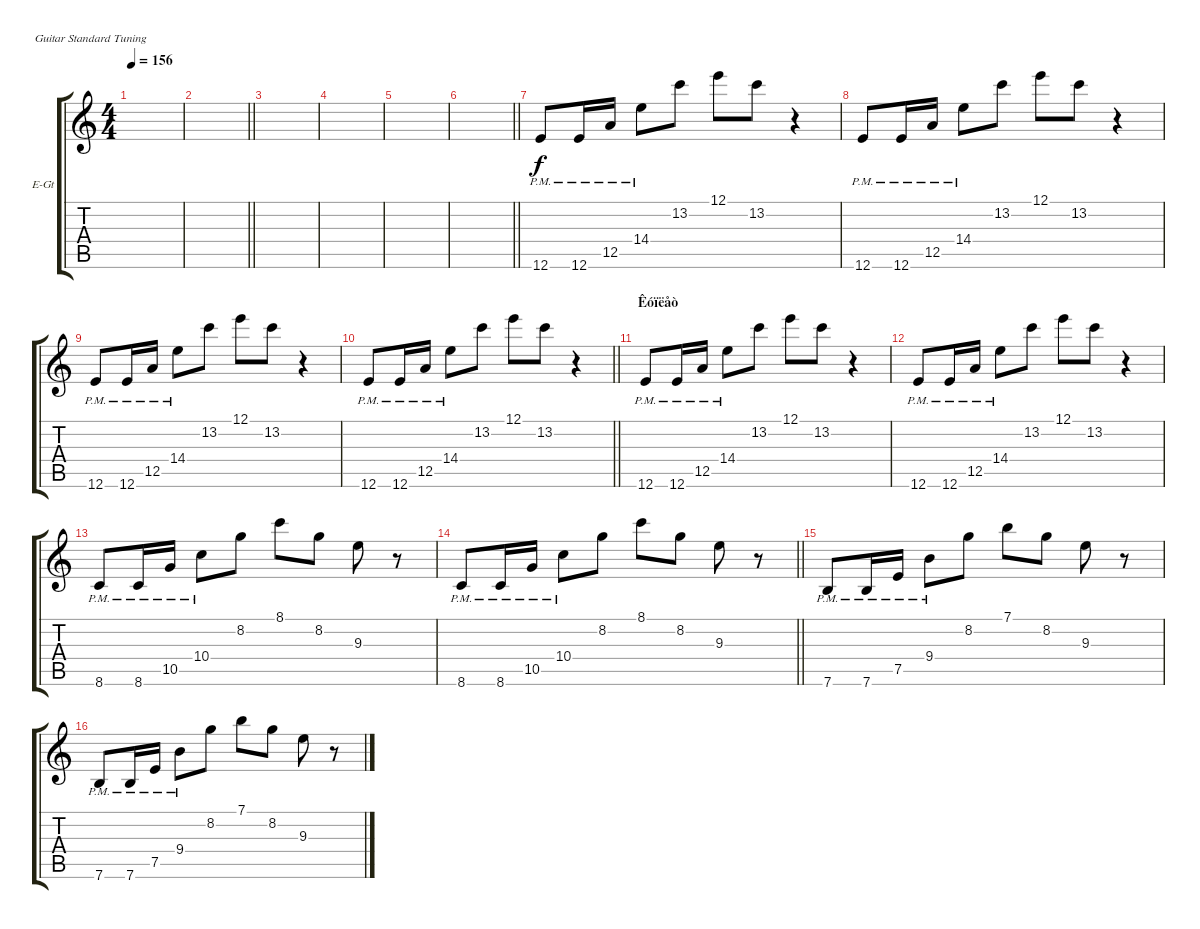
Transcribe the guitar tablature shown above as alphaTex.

\bracketExtendMode groupsimilarinstruments
\firstSystemTrackNameOrientation horizontal
\otherSystemsTrackNameOrientation horizontal
\track ("Гитара V" "E-Gt") {instrument electricguitarclean}
\staff {score tabs}
\tuning (E4 B3 G3 D3 A2 E2)
\ts (4 4)
\tempo 156
\clef g2
\scale
0.333333
\ks c
|
\scale
0.333333
\barLineRight lightlight
|
\scale
0.333333 |
\scale
0.333333 |
\scale
0.333333 |
\scale
0.333333
\barLineRight lightlight
|
\scale
0.333333 12.6{pm}.8 12.6{pm}.16 12.5{pm}.16 14.4{pm}.8 13.2.8 12.1.8 13.2.8 r.4 |
\scale
0.333333 12.6{pm}.8 12.6{pm}.16 12.5{pm}.16 14.4{pm}.8 13.2.8 12.1.8 13.2.8 r.4 |
\scale
0.333333 12.6{pm}.8 12.6{pm}.16 12.5{pm}.16 14.4{pm}.8 13.2.8 12.1.8 13.2.8 r.4 |
\scale
0.333333
\barLineRight lightlight
12.6{pm}.8 12.6{pm}.16 12.5{pm}.16 14.4{pm}.8 13.2.8 12.1.8 13.2.8 r.4 |
\section ("" "Êóïëåò")
\scale
0.333333 12.6{pm}.8 12.6{pm}.16 12.5{pm}.16 14.4{pm}.8 13.2.8 12.1.8 13.2.8 r.4 |
\scale
0.333333 12.6{pm}.8 12.6{pm}.16 12.5{pm}.16 14.4{pm}.8 13.2.8 12.1.8 13.2.8 r.4 |
\scale
0.333333 8.6{pm}.8 8.6{pm}.16 10.5{pm}.16 10.4{pm}.8 8.2.8 8.1.8 8.2.8 9.3.8 r.8 |
\scale
0.333333
\barLineRight lightlight
8.6{pm}.8 8.6{pm}.16 10.5{pm}.16 10.4{pm}.8 8.2.8 8.1.8 8.2.8 9.3.8 r.8 |
\scale
0.333333 7.6{pm}.8 7.6{pm}.16 7.5{pm}.16 9.4{pm}.8 8.2.8 7.1.8 8.2.8 9.3.8 r.8 |
\scale
0.333333 7.6{pm}.8 7.6{pm}.16 7.5{pm}.16 9.4{pm}.8 8.2.8 7.1.8 8.2.8 9.3.8 r.8
